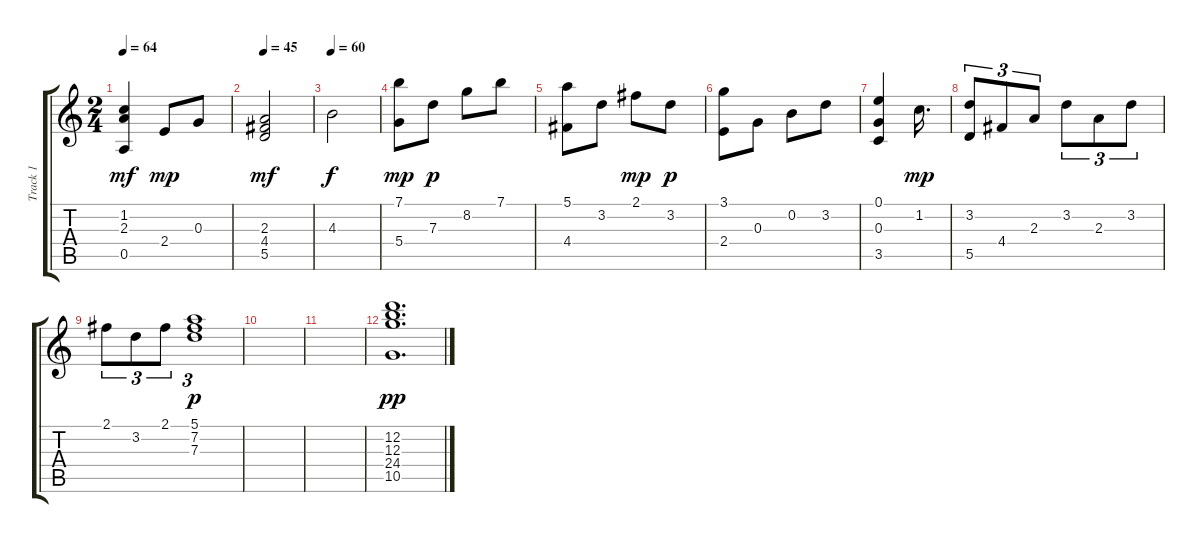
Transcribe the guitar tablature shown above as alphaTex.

\track ("Track 1" "Track 1") {instrument acousticguitarsteel}
\staff {score tabs}
\tuning (E4 B3 G3 D3 A2 E2) {hide}
\ts (2 4)
\tempo 64
\clef g2
\ks c
(1.2 2.3 0.5).4{dy mf} 2.4.8{dy mp} 0.3.8 |
\tempo 45
(2.3 4.4 5.5).2{dy mf} |
\tempo 60
4.3.2{dy f} |
(7.1 5.4).8{dy mp} 7.3.8{dy p} 8.2.8 7.1.8 |
(5.1 4.4).8 3.2.8 2.1.8{dy mp} 3.2.8{dy p} |
(3.1 2.4).8 0.3.8 0.2.8 3.2.8 |
(0.1 0.3 3.5).4 1.2.16{d dy mp} |
(3.2 5.5).8{tu (3 2)} 4.4.8{tu (3 2)} 2.3.8{tu (3 2)} 3.2.8{tu (3 2)} 2.3.8{tu (3 2)} 3.2.8{tu (3 2)} |
2.1.8{tu (3 2)} 3.2.8{tu (3 2)} 2.1.8{tu (3 2)} (5.1 7.2 7.3).1{tu (3 2) dy p} |
|
|
(12.2 12.3 24.4 10.5).1{d dy pp}
